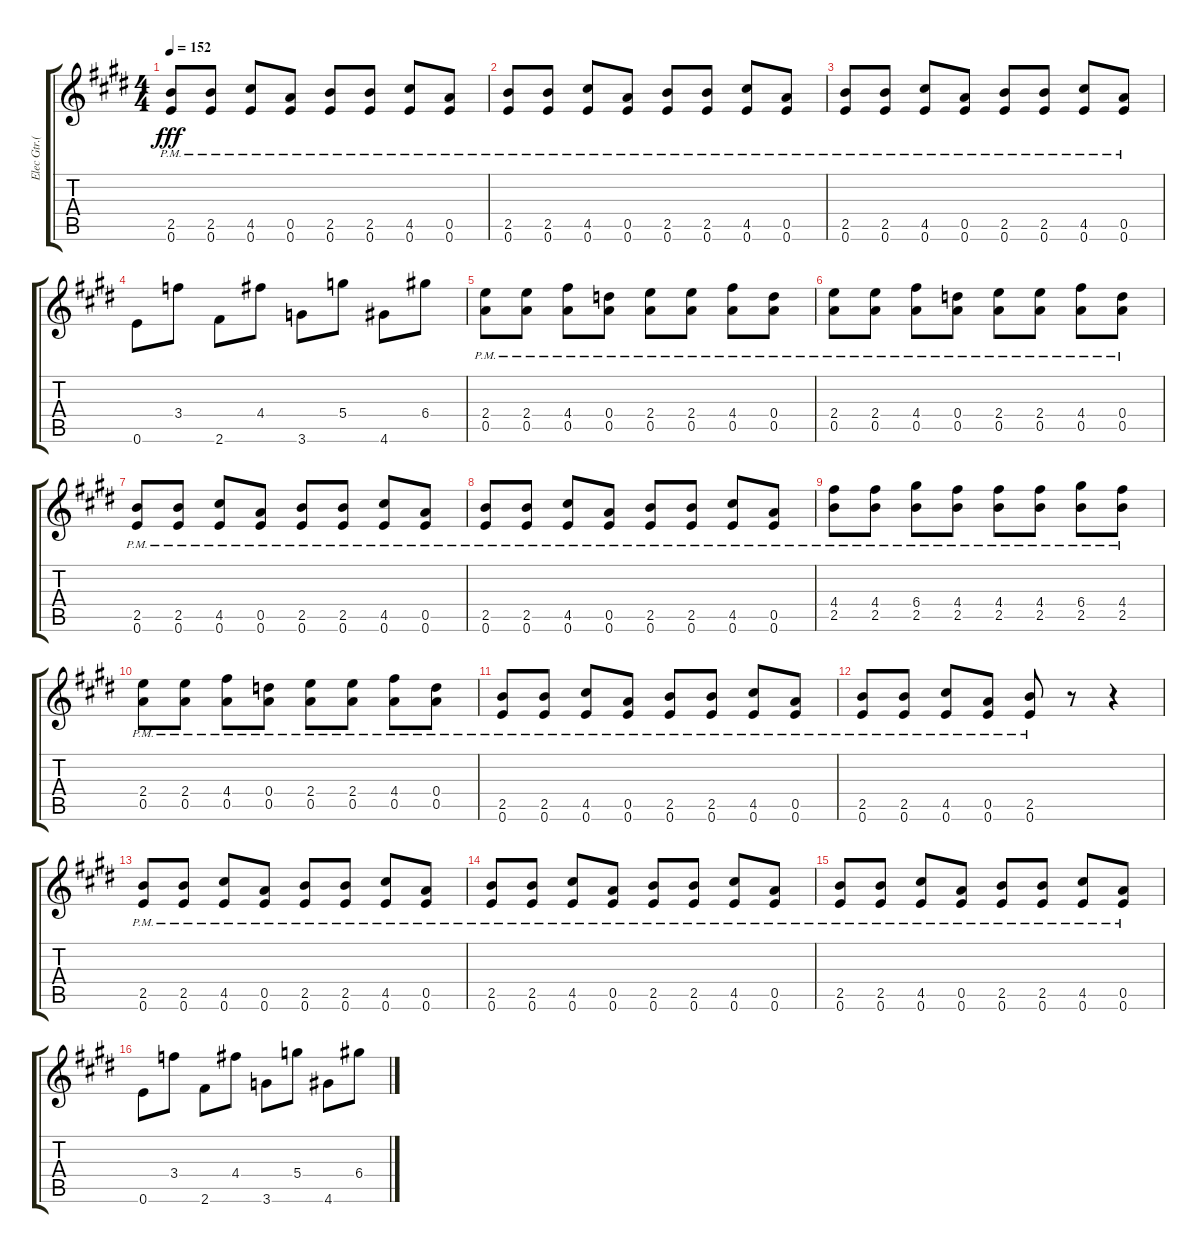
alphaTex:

\track ("Elec Gtr.(Clean) " "Elec Gtr.(") {instrument electricguitarclean}
\staff {score tabs}
\tuning (E4 B3 G4 D4 A3 E3) {hide}
\ts (4 4)
\tempo 152
\clef g2
\ks e
(2.5{pm} 0.6{pm}).8{dy fff} (2.5{pm} 0.6{pm}).8 (4.5{pm} 0.6{pm}).8 (0.5{pm} 0.6{pm}).8 (2.5{pm} 0.6{pm}).8 (2.5{pm} 0.6{pm}).8 (4.5{pm} 0.6{pm}).8 (0.5{pm} 0.6{pm}).8 |
\ks c#minor
(2.5{pm} 0.6{pm}).8 (2.5{pm} 0.6{pm}).8 (4.5{pm} 0.6{pm}).8 (0.5{pm} 0.6{pm}).8 (2.5{pm} 0.6{pm}).8 (2.5{pm} 0.6{pm}).8 (4.5{pm} 0.6{pm}).8 (0.5{pm} 0.6{pm}).8 |
(2.5{pm} 0.6{pm}).8 (2.5{pm} 0.6{pm}).8 (4.5{pm} 0.6{pm}).8 (0.5{pm} 0.6{pm}).8 (2.5{pm} 0.6{pm}).8 (2.5{pm} 0.6{pm}).8 (4.5{pm} 0.6{pm}).8 (0.5{pm} 0.6{pm}).8 |
\ks e
0.6.8 3.4.8 2.6.8 4.4.8 3.6.8 5.4.8 4.6.8 6.4.8 |
\ks c#minor
(2.4{pm} 0.5{pm}).8 (2.4{pm} 0.5{pm}).8 (4.4{pm} 0.5{pm}).8 (0.4{pm} 0.5{pm}).8 (2.4{pm} 0.5{pm}).8 (2.4{pm} 0.5{pm}).8 (4.4{pm} 0.5{pm}).8 (0.4{pm} 0.5{pm}).8 |
(2.4{pm} 0.5{pm}).8 (2.4{pm} 0.5{pm}).8 (4.4{pm} 0.5{pm}).8 (0.4{pm} 0.5{pm}).8 (2.4{pm} 0.5{pm}).8 (2.4{pm} 0.5{pm}).8 (4.4{pm} 0.5{pm}).8 (0.4{pm} 0.5{pm}).8 |
\ks e
(2.5{pm} 0.6{pm}).8 (2.5{pm} 0.6{pm}).8 (4.5{pm} 0.6{pm}).8 (0.5{pm} 0.6{pm}).8 (2.5{pm} 0.6{pm}).8 (2.5{pm} 0.6{pm}).8 (4.5{pm} 0.6{pm}).8 (0.5{pm} 0.6{pm}).8 |
\ks c#minor
(2.5{pm} 0.6{pm}).8 (2.5{pm} 0.6{pm}).8 (4.5{pm} 0.6{pm}).8 (0.5{pm} 0.6{pm}).8 (2.5{pm} 0.6{pm}).8 (2.5{pm} 0.6{pm}).8 (4.5{pm} 0.6{pm}).8 (0.5{pm} 0.6{pm}).8 |
(4.4{pm} 2.5{pm}).8 (4.4{pm} 2.5{pm}).8 (6.4{pm} 2.5{pm}).8 (4.4{pm} 2.5{pm}).8 (4.4{pm} 2.5{pm}).8 (4.4{pm} 2.5{pm}).8 (6.4{pm} 2.5{pm}).8 (4.4{pm} 2.5{pm}).8 |
\ks e
(2.4{pm} 0.5{pm}).8 (2.4{pm} 0.5{pm}).8 (4.4{pm} 0.5{pm}).8 (0.4{pm} 0.5{pm}).8 (2.4{pm} 0.5{pm}).8 (2.4{pm} 0.5{pm}).8 (4.4{pm} 0.5{pm}).8 (0.4{pm} 0.5{pm}).8 |
\ks c#minor
(2.5{pm} 0.6{pm}).8 (2.5{pm} 0.6{pm}).8 (4.5{pm} 0.6{pm}).8 (0.5{pm} 0.6{pm}).8 (2.5{pm} 0.6{pm}).8 (2.5{pm} 0.6{pm}).8 (4.5{pm} 0.6{pm}).8 (0.5{pm} 0.6{pm}).8 |
(2.5{pm} 0.6{pm}).8 (2.5{pm} 0.6{pm}).8 (4.5{pm} 0.6{pm}).8 (0.5{pm} 0.6{pm}).8 (2.5{pm} 0.6{pm}).8 r.8 r.4 |
\ks e
(2.5{pm} 0.6{pm}).8 (2.5{pm} 0.6{pm}).8 (4.5{pm} 0.6{pm}).8 (0.5{pm} 0.6{pm}).8 (2.5{pm} 0.6{pm}).8 (2.5{pm} 0.6{pm}).8 (4.5{pm} 0.6{pm}).8 (0.5{pm} 0.6{pm}).8 |
\ks c#minor
(2.5{pm} 0.6{pm}).8 (2.5{pm} 0.6{pm}).8 (4.5{pm} 0.6{pm}).8 (0.5{pm} 0.6{pm}).8 (2.5{pm} 0.6{pm}).8 (2.5{pm} 0.6{pm}).8 (4.5{pm} 0.6{pm}).8 (0.5{pm} 0.6{pm}).8 |
(2.5{pm} 0.6{pm}).8 (2.5{pm} 0.6{pm}).8 (4.5{pm} 0.6{pm}).8 (0.5{pm} 0.6{pm}).8 (2.5{pm} 0.6{pm}).8 (2.5{pm} 0.6{pm}).8 (4.5{pm} 0.6{pm}).8 (0.5{pm} 0.6{pm}).8 |
0.6.8 3.4.8 2.6.8 4.4.8 3.6.8 5.4.8 4.6.8 6.4.8
